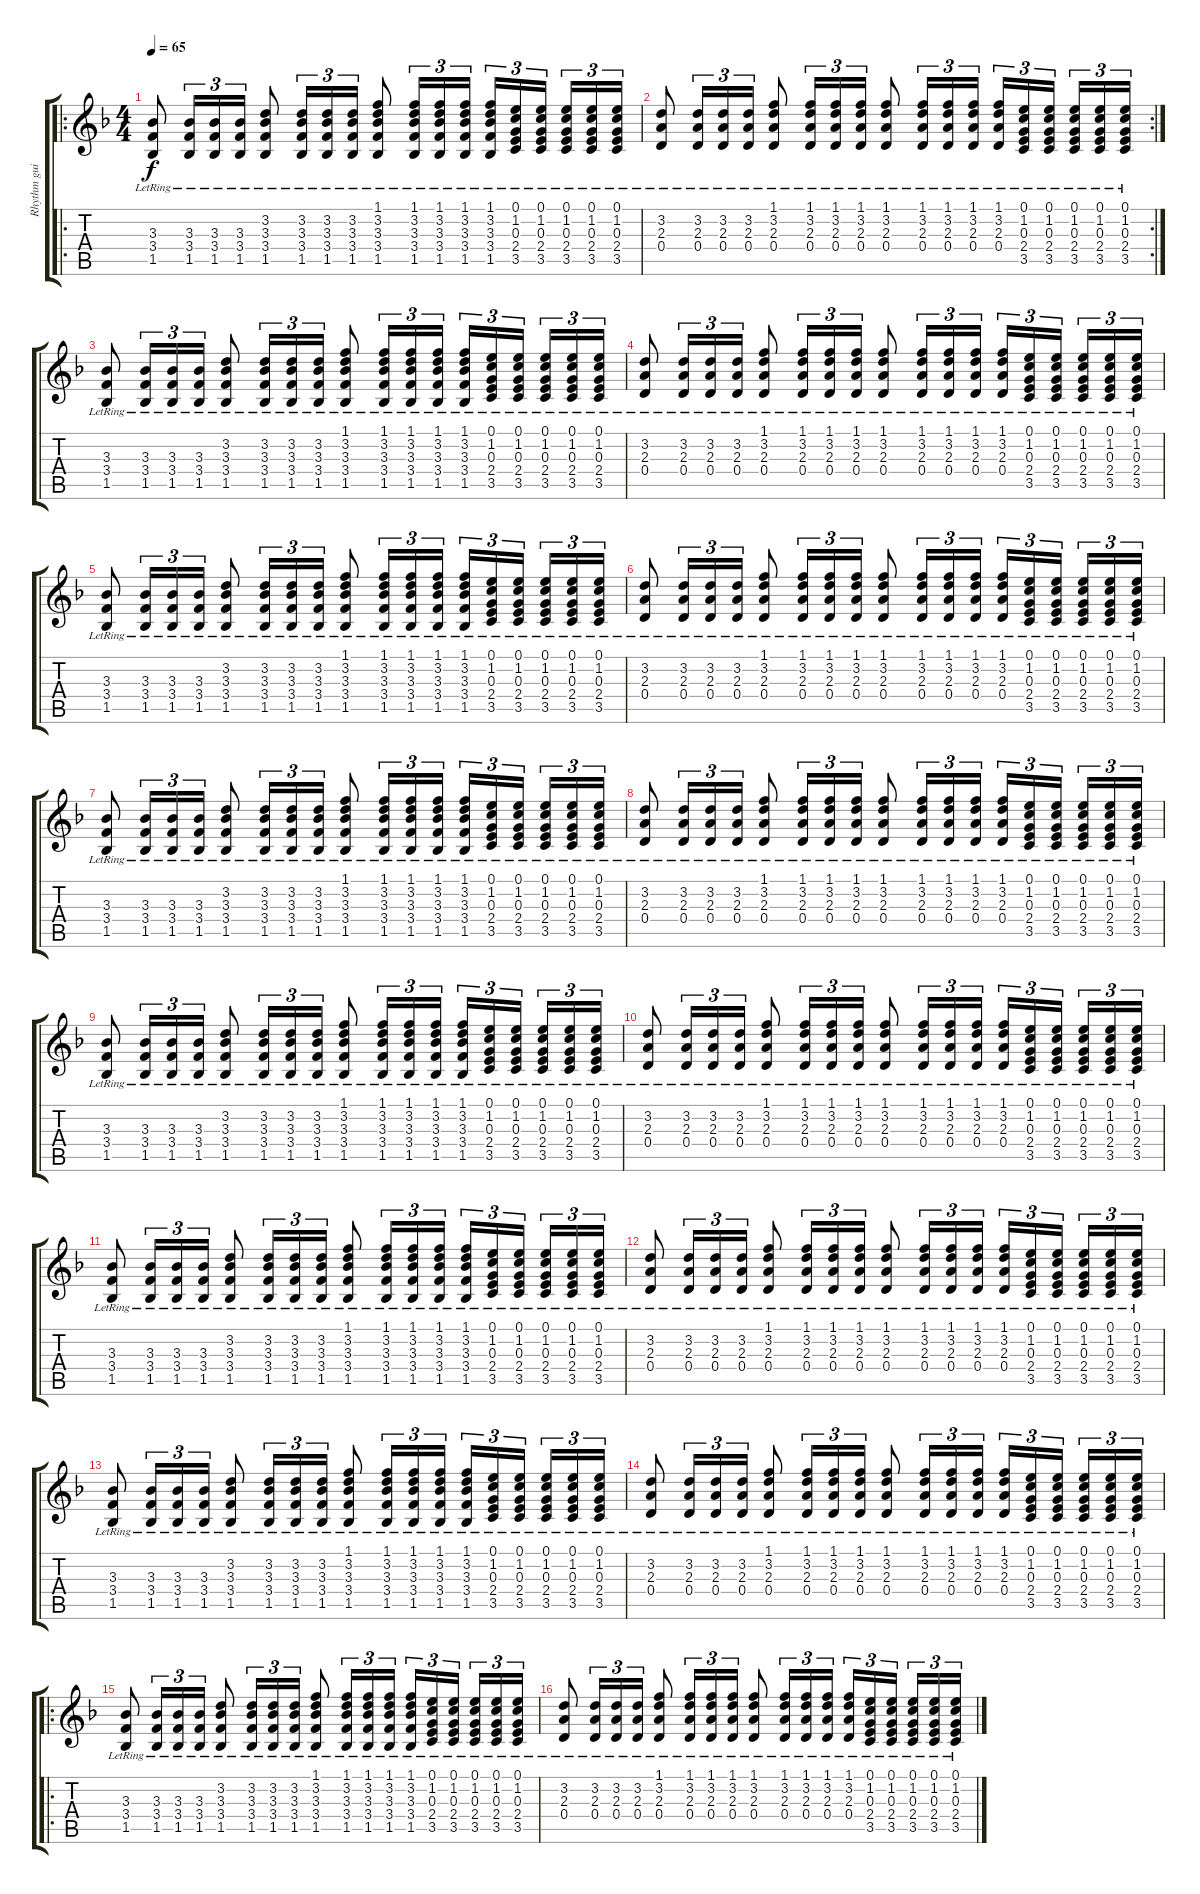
\track ("Rhythm guitar" "Rhythm gui") {instrument acousticguitarsteel}
\staff {score tabs}
\tuning (E4 B3 G3 D3 A2 D2) {hide}
\ro
\ts (4 4)
\tempo 65
\clef g2
\ks dminor
(3.3{lr} 3.4{lr} 1.5{lr}).8{dy f instrument acousticguitarsteel} (3.3{lr} 3.4{lr} 1.5{lr}).16{tu (3 2)} (3.3{lr} 3.4{lr} 1.5{lr}).16{tu (3 2)} (3.3{lr} 3.4{lr} 1.5{lr}).16{tu (3 2)} (3.2{lr} 3.3{lr} 3.4{lr} 1.5{lr}).8 (3.2{lr} 3.3{lr} 3.4{lr} 1.5{lr}).16{tu (3 2)} (3.2{lr} 3.3{lr} 3.4{lr} 1.5{lr}).16{tu (3 2)} (3.2{lr} 3.3{lr} 3.4{lr} 1.5{lr}).16{tu (3 2)} (1.1{lr} 3.2{lr} 3.3{lr} 3.4{lr} 1.5{lr}).8 (1.1{lr} 3.2{lr} 3.3{lr} 3.4{lr} 1.5{lr}).16{tu (3 2)} (1.1{lr} 3.2{lr} 3.3{lr} 3.4{lr} 1.5{lr}).16{tu (3 2)} (1.1{lr} 3.2{lr} 3.3{lr} 3.4{lr} 1.5{lr}).16{tu (3 2)} (1.1{lr} 3.2{lr} 3.3{lr} 3.4{lr} 1.5{lr}).16{tu (3 2)} (0.1{lr} 1.2{lr} 0.3{lr} 2.4{lr} 3.5{lr}).16{tu (3 2)} (0.1{lr} 1.2{lr} 0.3{lr} 2.4{lr} 3.5{lr}).16{tu (3 2) beam splitsecondary} (0.1{lr} 1.2{lr} 0.3{lr} 2.4{lr} 3.5{lr}).16{tu (3 2)} (0.1{lr} 1.2{lr} 0.3{lr} 2.4{lr} 3.5{lr}).16{tu (3 2)} (0.1{lr} 1.2{lr} 0.3{lr} 2.4{lr} 3.5{lr}).16{tu (3 2)} |
\rc 2
(3.2 2.3{lr} 0.4{lr}).8 (3.2 2.3{lr} 0.4{lr}).16{tu (3 2)} (3.2 2.3{lr} 0.4{lr}).16{tu (3 2)} (3.2 2.3{lr} 0.4{lr}).16{tu (3 2)} (1.1 3.2{lr} 2.3{lr} 0.4{lr}).8 (1.1 3.2{lr} 2.3{lr} 0.4{lr}).16{tu (3 2)} (1.1 3.2{lr} 2.3{lr} 0.4{lr}).16{tu (3 2)} (1.1 3.2{lr} 2.3{lr} 0.4{lr}).16{tu (3 2)} (1.1{lr} 3.2{lr} 2.3{lr} 0.4{lr}).8 (1.1 3.2{lr} 2.3{lr} 0.4{lr}).16{tu (3 2)} (1.1 3.2{lr} 2.3{lr} 0.4{lr}).16{tu (3 2)} (1.1 3.2{lr} 2.3{lr} 0.4{lr}).16{tu (3 2)} (1.1{lr} 3.2{lr} 2.3{lr} 0.4{lr}).16{tu (3 2)} (0.1{lr} 1.2{lr} 0.3{lr} 2.4{lr} 3.5{lr}).16{tu (3 2)} (0.1{lr} 1.2{lr} 0.3{lr} 2.4{lr} 3.5{lr}).16{tu (3 2) beam splitsecondary} (0.1{lr} 1.2{lr} 0.3{lr} 2.4{lr} 3.5{lr}).16{tu (3 2)} (0.1{lr} 1.2{lr} 0.3{lr} 2.4{lr} 3.5{lr}).16{tu (3 2)} (0.1{lr} 1.2{lr} 0.3{lr} 2.4{lr} 3.5{lr}).16{tu (3 2)} |
(3.3{lr} 3.4{lr} 1.5{lr}).8 (3.3{lr} 3.4{lr} 1.5{lr}).16{tu (3 2)} (3.3{lr} 3.4{lr} 1.5{lr}).16{tu (3 2)} (3.3{lr} 3.4{lr} 1.5{lr}).16{tu (3 2)} (3.2{lr} 3.3{lr} 3.4{lr} 1.5{lr}).8 (3.2{lr} 3.3{lr} 3.4{lr} 1.5{lr}).16{tu (3 2)} (3.2{lr} 3.3{lr} 3.4{lr} 1.5{lr}).16{tu (3 2)} (3.2{lr} 3.3{lr} 3.4{lr} 1.5{lr}).16{tu (3 2)} (1.1{lr} 3.2{lr} 3.3{lr} 3.4{lr} 1.5{lr}).8 (1.1{lr} 3.2{lr} 3.3{lr} 3.4{lr} 1.5{lr}).16{tu (3 2)} (1.1{lr} 3.2{lr} 3.3{lr} 3.4{lr} 1.5{lr}).16{tu (3 2)} (1.1{lr} 3.2{lr} 3.3{lr} 3.4{lr} 1.5{lr}).16{tu (3 2)} (1.1{lr} 3.2{lr} 3.3{lr} 3.4{lr} 1.5{lr}).16{tu (3 2)} (0.1{lr} 1.2{lr} 0.3{lr} 2.4{lr} 3.5{lr}).16{tu (3 2)} (0.1{lr} 1.2{lr} 0.3{lr} 2.4{lr} 3.5{lr}).16{tu (3 2) beam splitsecondary} (0.1{lr} 1.2{lr} 0.3{lr} 2.4{lr} 3.5{lr}).16{tu (3 2)} (0.1{lr} 1.2{lr} 0.3{lr} 2.4{lr} 3.5{lr}).16{tu (3 2)} (0.1{lr} 1.2{lr} 0.3{lr} 2.4{lr} 3.5{lr}).16{tu (3 2)} |
(3.2 2.3{lr} 0.4{lr}).8 (3.2 2.3{lr} 0.4{lr}).16{tu (3 2)} (3.2 2.3{lr} 0.4{lr}).16{tu (3 2)} (3.2 2.3{lr} 0.4{lr}).16{tu (3 2)} (1.1 3.2{lr} 2.3{lr} 0.4{lr}).8 (1.1 3.2{lr} 2.3{lr} 0.4{lr}).16{tu (3 2)} (1.1 3.2{lr} 2.3{lr} 0.4{lr}).16{tu (3 2)} (1.1 3.2{lr} 2.3{lr} 0.4{lr}).16{tu (3 2)} (1.1{lr} 3.2{lr} 2.3{lr} 0.4{lr}).8 (1.1 3.2{lr} 2.3{lr} 0.4{lr}).16{tu (3 2)} (1.1 3.2{lr} 2.3{lr} 0.4{lr}).16{tu (3 2)} (1.1 3.2{lr} 2.3{lr} 0.4{lr}).16{tu (3 2)} (1.1{lr} 3.2{lr} 2.3{lr} 0.4{lr}).16{tu (3 2)} (0.1{lr} 1.2{lr} 0.3{lr} 2.4{lr} 3.5{lr}).16{tu (3 2)} (0.1{lr} 1.2{lr} 0.3{lr} 2.4{lr} 3.5{lr}).16{tu (3 2) beam splitsecondary} (0.1{lr} 1.2{lr} 0.3{lr} 2.4{lr} 3.5{lr}).16{tu (3 2)} (0.1{lr} 1.2{lr} 0.3{lr} 2.4{lr} 3.5{lr}).16{tu (3 2)} (0.1{lr} 1.2{lr} 0.3{lr} 2.4{lr} 3.5{lr}).16{tu (3 2)} |
(3.3{lr} 3.4{lr} 1.5{lr}).8 (3.3{lr} 3.4{lr} 1.5{lr}).16{tu (3 2)} (3.3{lr} 3.4{lr} 1.5{lr}).16{tu (3 2)} (3.3{lr} 3.4{lr} 1.5{lr}).16{tu (3 2)} (3.2{lr} 3.3{lr} 3.4{lr} 1.5{lr}).8 (3.2{lr} 3.3{lr} 3.4{lr} 1.5{lr}).16{tu (3 2)} (3.2{lr} 3.3{lr} 3.4{lr} 1.5{lr}).16{tu (3 2)} (3.2{lr} 3.3{lr} 3.4{lr} 1.5{lr}).16{tu (3 2)} (1.1{lr} 3.2{lr} 3.3{lr} 3.4{lr} 1.5{lr}).8 (1.1{lr} 3.2{lr} 3.3{lr} 3.4{lr} 1.5{lr}).16{tu (3 2)} (1.1{lr} 3.2{lr} 3.3{lr} 3.4{lr} 1.5{lr}).16{tu (3 2)} (1.1{lr} 3.2{lr} 3.3{lr} 3.4{lr} 1.5{lr}).16{tu (3 2)} (1.1{lr} 3.2{lr} 3.3{lr} 3.4{lr} 1.5{lr}).16{tu (3 2)} (0.1{lr} 1.2{lr} 0.3{lr} 2.4{lr} 3.5{lr}).16{tu (3 2)} (0.1{lr} 1.2{lr} 0.3{lr} 2.4{lr} 3.5{lr}).16{tu (3 2) beam splitsecondary} (0.1{lr} 1.2{lr} 0.3{lr} 2.4{lr} 3.5{lr}).16{tu (3 2)} (0.1{lr} 1.2{lr} 0.3{lr} 2.4{lr} 3.5{lr}).16{tu (3 2)} (0.1{lr} 1.2{lr} 0.3{lr} 2.4{lr} 3.5{lr}).16{tu (3 2)} |
(3.2 2.3{lr} 0.4{lr}).8 (3.2 2.3{lr} 0.4{lr}).16{tu (3 2)} (3.2 2.3{lr} 0.4{lr}).16{tu (3 2)} (3.2 2.3{lr} 0.4{lr}).16{tu (3 2)} (1.1 3.2{lr} 2.3{lr} 0.4{lr}).8 (1.1 3.2{lr} 2.3{lr} 0.4{lr}).16{tu (3 2)} (1.1 3.2{lr} 2.3{lr} 0.4{lr}).16{tu (3 2)} (1.1 3.2{lr} 2.3{lr} 0.4{lr}).16{tu (3 2)} (1.1{lr} 3.2{lr} 2.3{lr} 0.4{lr}).8 (1.1 3.2{lr} 2.3{lr} 0.4{lr}).16{tu (3 2)} (1.1 3.2{lr} 2.3{lr} 0.4{lr}).16{tu (3 2)} (1.1 3.2{lr} 2.3{lr} 0.4{lr}).16{tu (3 2)} (1.1{lr} 3.2{lr} 2.3{lr} 0.4{lr}).16{tu (3 2)} (0.1{lr} 1.2{lr} 0.3{lr} 2.4{lr} 3.5{lr}).16{tu (3 2)} (0.1{lr} 1.2{lr} 0.3{lr} 2.4{lr} 3.5{lr}).16{tu (3 2) beam splitsecondary} (0.1{lr} 1.2{lr} 0.3{lr} 2.4{lr} 3.5{lr}).16{tu (3 2)} (0.1{lr} 1.2{lr} 0.3{lr} 2.4{lr} 3.5{lr}).16{tu (3 2)} (0.1{lr} 1.2{lr} 0.3{lr} 2.4{lr} 3.5{lr}).16{tu (3 2)} |
(3.3{lr} 3.4{lr} 1.5{lr}).8 (3.3{lr} 3.4{lr} 1.5{lr}).16{tu (3 2)} (3.3{lr} 3.4{lr} 1.5{lr}).16{tu (3 2)} (3.3{lr} 3.4{lr} 1.5{lr}).16{tu (3 2)} (3.2{lr} 3.3{lr} 3.4{lr} 1.5{lr}).8 (3.2{lr} 3.3{lr} 3.4{lr} 1.5{lr}).16{tu (3 2)} (3.2{lr} 3.3{lr} 3.4{lr} 1.5{lr}).16{tu (3 2)} (3.2{lr} 3.3{lr} 3.4{lr} 1.5{lr}).16{tu (3 2)} (1.1{lr} 3.2{lr} 3.3{lr} 3.4{lr} 1.5{lr}).8 (1.1{lr} 3.2{lr} 3.3{lr} 3.4{lr} 1.5{lr}).16{tu (3 2)} (1.1{lr} 3.2{lr} 3.3{lr} 3.4{lr} 1.5{lr}).16{tu (3 2)} (1.1{lr} 3.2{lr} 3.3{lr} 3.4{lr} 1.5{lr}).16{tu (3 2)} (1.1{lr} 3.2{lr} 3.3{lr} 3.4{lr} 1.5{lr}).16{tu (3 2)} (0.1{lr} 1.2{lr} 0.3{lr} 2.4{lr} 3.5{lr}).16{tu (3 2)} (0.1{lr} 1.2{lr} 0.3{lr} 2.4{lr} 3.5{lr}).16{tu (3 2) beam splitsecondary} (0.1{lr} 1.2{lr} 0.3{lr} 2.4{lr} 3.5{lr}).16{tu (3 2)} (0.1{lr} 1.2{lr} 0.3{lr} 2.4{lr} 3.5{lr}).16{tu (3 2)} (0.1{lr} 1.2{lr} 0.3{lr} 2.4{lr} 3.5{lr}).16{tu (3 2)} |
(3.2 2.3{lr} 0.4{lr}).8 (3.2 2.3{lr} 0.4{lr}).16{tu (3 2)} (3.2 2.3{lr} 0.4{lr}).16{tu (3 2)} (3.2 2.3{lr} 0.4{lr}).16{tu (3 2)} (1.1 3.2{lr} 2.3{lr} 0.4{lr}).8 (1.1 3.2{lr} 2.3{lr} 0.4{lr}).16{tu (3 2)} (1.1 3.2{lr} 2.3{lr} 0.4{lr}).16{tu (3 2)} (1.1 3.2{lr} 2.3{lr} 0.4{lr}).16{tu (3 2)} (1.1{lr} 3.2{lr} 2.3{lr} 0.4{lr}).8 (1.1 3.2{lr} 2.3{lr} 0.4{lr}).16{tu (3 2)} (1.1 3.2{lr} 2.3{lr} 0.4{lr}).16{tu (3 2)} (1.1 3.2{lr} 2.3{lr} 0.4{lr}).16{tu (3 2)} (1.1{lr} 3.2{lr} 2.3{lr} 0.4{lr}).16{tu (3 2)} (0.1{lr} 1.2{lr} 0.3{lr} 2.4{lr} 3.5{lr}).16{tu (3 2)} (0.1{lr} 1.2{lr} 0.3{lr} 2.4{lr} 3.5{lr}).16{tu (3 2) beam splitsecondary} (0.1{lr} 1.2{lr} 0.3{lr} 2.4{lr} 3.5{lr}).16{tu (3 2)} (0.1{lr} 1.2{lr} 0.3{lr} 2.4{lr} 3.5{lr}).16{tu (3 2)} (0.1{lr} 1.2{lr} 0.3{lr} 2.4{lr} 3.5{lr}).16{tu (3 2)} |
(3.3{lr} 3.4{lr} 1.5{lr}).8 (3.3{lr} 3.4{lr} 1.5{lr}).16{tu (3 2)} (3.3{lr} 3.4{lr} 1.5{lr}).16{tu (3 2)} (3.3{lr} 3.4{lr} 1.5{lr}).16{tu (3 2)} (3.2{lr} 3.3{lr} 3.4{lr} 1.5{lr}).8 (3.2{lr} 3.3{lr} 3.4{lr} 1.5{lr}).16{tu (3 2)} (3.2{lr} 3.3{lr} 3.4{lr} 1.5{lr}).16{tu (3 2)} (3.2{lr} 3.3{lr} 3.4{lr} 1.5{lr}).16{tu (3 2)} (1.1{lr} 3.2{lr} 3.3{lr} 3.4{lr} 1.5{lr}).8 (1.1{lr} 3.2{lr} 3.3{lr} 3.4{lr} 1.5{lr}).16{tu (3 2)} (1.1{lr} 3.2{lr} 3.3{lr} 3.4{lr} 1.5{lr}).16{tu (3 2)} (1.1{lr} 3.2{lr} 3.3{lr} 3.4{lr} 1.5{lr}).16{tu (3 2)} (1.1{lr} 3.2{lr} 3.3{lr} 3.4{lr} 1.5{lr}).16{tu (3 2)} (0.1{lr} 1.2{lr} 0.3{lr} 2.4{lr} 3.5{lr}).16{tu (3 2)} (0.1{lr} 1.2{lr} 0.3{lr} 2.4{lr} 3.5{lr}).16{tu (3 2) beam splitsecondary} (0.1{lr} 1.2{lr} 0.3{lr} 2.4{lr} 3.5{lr}).16{tu (3 2)} (0.1{lr} 1.2{lr} 0.3{lr} 2.4{lr} 3.5{lr}).16{tu (3 2)} (0.1{lr} 1.2{lr} 0.3{lr} 2.4{lr} 3.5{lr}).16{tu (3 2)} |
(3.2 2.3{lr} 0.4{lr}).8 (3.2 2.3{lr} 0.4{lr}).16{tu (3 2)} (3.2 2.3{lr} 0.4{lr}).16{tu (3 2)} (3.2 2.3{lr} 0.4{lr}).16{tu (3 2)} (1.1 3.2{lr} 2.3{lr} 0.4{lr}).8 (1.1 3.2{lr} 2.3{lr} 0.4{lr}).16{tu (3 2)} (1.1 3.2{lr} 2.3{lr} 0.4{lr}).16{tu (3 2)} (1.1 3.2{lr} 2.3{lr} 0.4{lr}).16{tu (3 2)} (1.1{lr} 3.2{lr} 2.3{lr} 0.4{lr}).8 (1.1 3.2{lr} 2.3{lr} 0.4{lr}).16{tu (3 2)} (1.1 3.2{lr} 2.3{lr} 0.4{lr}).16{tu (3 2)} (1.1 3.2{lr} 2.3{lr} 0.4{lr}).16{tu (3 2)} (1.1{lr} 3.2{lr} 2.3{lr} 0.4{lr}).16{tu (3 2)} (0.1{lr} 1.2{lr} 0.3{lr} 2.4{lr} 3.5{lr}).16{tu (3 2)} (0.1{lr} 1.2{lr} 0.3{lr} 2.4{lr} 3.5{lr}).16{tu (3 2) beam splitsecondary} (0.1{lr} 1.2{lr} 0.3{lr} 2.4{lr} 3.5{lr}).16{tu (3 2)} (0.1{lr} 1.2{lr} 0.3{lr} 2.4{lr} 3.5{lr}).16{tu (3 2)} (0.1{lr} 1.2{lr} 0.3{lr} 2.4{lr} 3.5{lr}).16{tu (3 2)} |
(3.3{lr} 3.4{lr} 1.5{lr}).8 (3.3{lr} 3.4{lr} 1.5{lr}).16{tu (3 2)} (3.3{lr} 3.4{lr} 1.5{lr}).16{tu (3 2)} (3.3{lr} 3.4{lr} 1.5{lr}).16{tu (3 2)} (3.2{lr} 3.3{lr} 3.4{lr} 1.5{lr}).8 (3.2{lr} 3.3{lr} 3.4{lr} 1.5{lr}).16{tu (3 2)} (3.2{lr} 3.3{lr} 3.4{lr} 1.5{lr}).16{tu (3 2)} (3.2{lr} 3.3{lr} 3.4{lr} 1.5{lr}).16{tu (3 2)} (1.1{lr} 3.2{lr} 3.3{lr} 3.4{lr} 1.5{lr}).8 (1.1{lr} 3.2{lr} 3.3{lr} 3.4{lr} 1.5{lr}).16{tu (3 2)} (1.1{lr} 3.2{lr} 3.3{lr} 3.4{lr} 1.5{lr}).16{tu (3 2)} (1.1{lr} 3.2{lr} 3.3{lr} 3.4{lr} 1.5{lr}).16{tu (3 2)} (1.1{lr} 3.2{lr} 3.3{lr} 3.4{lr} 1.5{lr}).16{tu (3 2)} (0.1{lr} 1.2{lr} 0.3{lr} 2.4{lr} 3.5{lr}).16{tu (3 2)} (0.1{lr} 1.2{lr} 0.3{lr} 2.4{lr} 3.5{lr}).16{tu (3 2) beam splitsecondary} (0.1{lr} 1.2{lr} 0.3{lr} 2.4{lr} 3.5{lr}).16{tu (3 2)} (0.1{lr} 1.2{lr} 0.3{lr} 2.4{lr} 3.5{lr}).16{tu (3 2)} (0.1{lr} 1.2{lr} 0.3{lr} 2.4{lr} 3.5{lr}).16{tu (3 2)} |
(3.2 2.3{lr} 0.4{lr}).8 (3.2 2.3{lr} 0.4{lr}).16{tu (3 2)} (3.2 2.3{lr} 0.4{lr}).16{tu (3 2)} (3.2 2.3{lr} 0.4{lr}).16{tu (3 2)} (1.1 3.2{lr} 2.3{lr} 0.4{lr}).8 (1.1 3.2{lr} 2.3{lr} 0.4{lr}).16{tu (3 2)} (1.1 3.2{lr} 2.3{lr} 0.4{lr}).16{tu (3 2)} (1.1 3.2{lr} 2.3{lr} 0.4{lr}).16{tu (3 2)} (1.1{lr} 3.2{lr} 2.3{lr} 0.4{lr}).8 (1.1 3.2{lr} 2.3{lr} 0.4{lr}).16{tu (3 2)} (1.1 3.2{lr} 2.3{lr} 0.4{lr}).16{tu (3 2)} (1.1 3.2{lr} 2.3{lr} 0.4{lr}).16{tu (3 2)} (1.1{lr} 3.2{lr} 2.3{lr} 0.4{lr}).16{tu (3 2)} (0.1{lr} 1.2{lr} 0.3{lr} 2.4{lr} 3.5{lr}).16{tu (3 2)} (0.1{lr} 1.2{lr} 0.3{lr} 2.4{lr} 3.5{lr}).16{tu (3 2) beam splitsecondary} (0.1{lr} 1.2{lr} 0.3{lr} 2.4{lr} 3.5{lr}).16{tu (3 2)} (0.1{lr} 1.2{lr} 0.3{lr} 2.4{lr} 3.5{lr}).16{tu (3 2)} (0.1{lr} 1.2{lr} 0.3{lr} 2.4{lr} 3.5{lr}).16{tu (3 2)} |
(3.3{lr} 3.4{lr} 1.5{lr}).8 (3.3{lr} 3.4{lr} 1.5{lr}).16{tu (3 2)} (3.3{lr} 3.4{lr} 1.5{lr}).16{tu (3 2)} (3.3{lr} 3.4{lr} 1.5{lr}).16{tu (3 2)} (3.2{lr} 3.3{lr} 3.4{lr} 1.5{lr}).8 (3.2{lr} 3.3{lr} 3.4{lr} 1.5{lr}).16{tu (3 2)} (3.2{lr} 3.3{lr} 3.4{lr} 1.5{lr}).16{tu (3 2)} (3.2{lr} 3.3{lr} 3.4{lr} 1.5{lr}).16{tu (3 2)} (1.1{lr} 3.2{lr} 3.3{lr} 3.4{lr} 1.5{lr}).8 (1.1{lr} 3.2{lr} 3.3{lr} 3.4{lr} 1.5{lr}).16{tu (3 2)} (1.1{lr} 3.2{lr} 3.3{lr} 3.4{lr} 1.5{lr}).16{tu (3 2)} (1.1{lr} 3.2{lr} 3.3{lr} 3.4{lr} 1.5{lr}).16{tu (3 2)} (1.1{lr} 3.2{lr} 3.3{lr} 3.4{lr} 1.5{lr}).16{tu (3 2)} (0.1{lr} 1.2{lr} 0.3{lr} 2.4{lr} 3.5{lr}).16{tu (3 2)} (0.1{lr} 1.2{lr} 0.3{lr} 2.4{lr} 3.5{lr}).16{tu (3 2) beam splitsecondary} (0.1{lr} 1.2{lr} 0.3{lr} 2.4{lr} 3.5{lr}).16{tu (3 2)} (0.1{lr} 1.2{lr} 0.3{lr} 2.4{lr} 3.5{lr}).16{tu (3 2)} (0.1{lr} 1.2{lr} 0.3{lr} 2.4{lr} 3.5{lr}).16{tu (3 2)} |
(3.2 2.3{lr} 0.4{lr}).8 (3.2 2.3{lr} 0.4{lr}).16{tu (3 2)} (3.2 2.3{lr} 0.4{lr}).16{tu (3 2)} (3.2 2.3{lr} 0.4{lr}).16{tu (3 2)} (1.1 3.2{lr} 2.3{lr} 0.4{lr}).8 (1.1 3.2{lr} 2.3{lr} 0.4{lr}).16{tu (3 2)} (1.1 3.2{lr} 2.3{lr} 0.4{lr}).16{tu (3 2)} (1.1 3.2{lr} 2.3{lr} 0.4{lr}).16{tu (3 2)} (1.1{lr} 3.2{lr} 2.3{lr} 0.4{lr}).8 (1.1 3.2{lr} 2.3{lr} 0.4{lr}).16{tu (3 2)} (1.1 3.2{lr} 2.3{lr} 0.4{lr}).16{tu (3 2)} (1.1 3.2{lr} 2.3{lr} 0.4{lr}).16{tu (3 2)} (1.1{lr} 3.2{lr} 2.3{lr} 0.4{lr}).16{tu (3 2)} (0.1{lr} 1.2{lr} 0.3{lr} 2.4{lr} 3.5{lr}).16{tu (3 2)} (0.1{lr} 1.2{lr} 0.3{lr} 2.4{lr} 3.5{lr}).16{tu (3 2) beam splitsecondary} (0.1{lr} 1.2{lr} 0.3{lr} 2.4{lr} 3.5{lr}).16{tu (3 2)} (0.1{lr} 1.2{lr} 0.3{lr} 2.4{lr} 3.5{lr}).16{tu (3 2)} (0.1{lr} 1.2{lr} 0.3{lr} 2.4{lr} 3.5{lr}).16{tu (3 2)} |
\ro
(3.3{lr} 3.4{lr} 1.5{lr}).8 (3.3{lr} 3.4{lr} 1.5{lr}).16{tu (3 2)} (3.3{lr} 3.4{lr} 1.5{lr}).16{tu (3 2)} (3.3{lr} 3.4{lr} 1.5{lr}).16{tu (3 2)} (3.2{lr} 3.3{lr} 3.4{lr} 1.5{lr}).8 (3.2{lr} 3.3{lr} 3.4{lr} 1.5{lr}).16{tu (3 2)} (3.2{lr} 3.3{lr} 3.4{lr} 1.5{lr}).16{tu (3 2)} (3.2{lr} 3.3{lr} 3.4{lr} 1.5{lr}).16{tu (3 2)} (1.1{lr} 3.2{lr} 3.3{lr} 3.4{lr} 1.5{lr}).8 (1.1{lr} 3.2{lr} 3.3{lr} 3.4{lr} 1.5{lr}).16{tu (3 2)} (1.1{lr} 3.2{lr} 3.3{lr} 3.4{lr} 1.5{lr}).16{tu (3 2)} (1.1{lr} 3.2{lr} 3.3{lr} 3.4{lr} 1.5{lr}).16{tu (3 2)} (1.1{lr} 3.2{lr} 3.3{lr} 3.4{lr} 1.5{lr}).16{tu (3 2)} (0.1{lr} 1.2{lr} 0.3{lr} 2.4{lr} 3.5{lr}).16{tu (3 2)} (0.1{lr} 1.2{lr} 0.3{lr} 2.4{lr} 3.5{lr}).16{tu (3 2) beam splitsecondary} (0.1{lr} 1.2{lr} 0.3{lr} 2.4{lr} 3.5{lr}).16{tu (3 2)} (0.1{lr} 1.2{lr} 0.3{lr} 2.4{lr} 3.5{lr}).16{tu (3 2)} (0.1{lr} 1.2{lr} 0.3{lr} 2.4{lr} 3.5{lr}).16{tu (3 2)} |
(3.2 2.3{lr} 0.4{lr}).8 (3.2 2.3{lr} 0.4{lr}).16{tu (3 2)} (3.2 2.3{lr} 0.4{lr}).16{tu (3 2)} (3.2 2.3{lr} 0.4{lr}).16{tu (3 2)} (1.1 3.2{lr} 2.3{lr} 0.4{lr}).8 (1.1 3.2{lr} 2.3{lr} 0.4{lr}).16{tu (3 2)} (1.1 3.2{lr} 2.3{lr} 0.4{lr}).16{tu (3 2)} (1.1 3.2{lr} 2.3{lr} 0.4{lr}).16{tu (3 2)} (1.1{lr} 3.2{lr} 2.3{lr} 0.4{lr}).8 (1.1 3.2{lr} 2.3{lr} 0.4{lr}).16{tu (3 2)} (1.1 3.2{lr} 2.3{lr} 0.4{lr}).16{tu (3 2)} (1.1 3.2{lr} 2.3{lr} 0.4{lr}).16{tu (3 2)} (1.1{lr} 3.2{lr} 2.3{lr} 0.4{lr}).16{tu (3 2)} (0.1{lr} 1.2{lr} 0.3{lr} 2.4{lr} 3.5{lr}).16{tu (3 2)} (0.1{lr} 1.2{lr} 0.3{lr} 2.4{lr} 3.5{lr}).16{tu (3 2) beam splitsecondary} (0.1{lr} 1.2{lr} 0.3{lr} 2.4{lr} 3.5{lr}).16{tu (3 2)} (0.1{lr} 1.2{lr} 0.3{lr} 2.4{lr} 3.5{lr}).16{tu (3 2)} (0.1{lr} 1.2{lr} 0.3{lr} 2.4{lr} 3.5{lr}).16{tu (3 2)}
